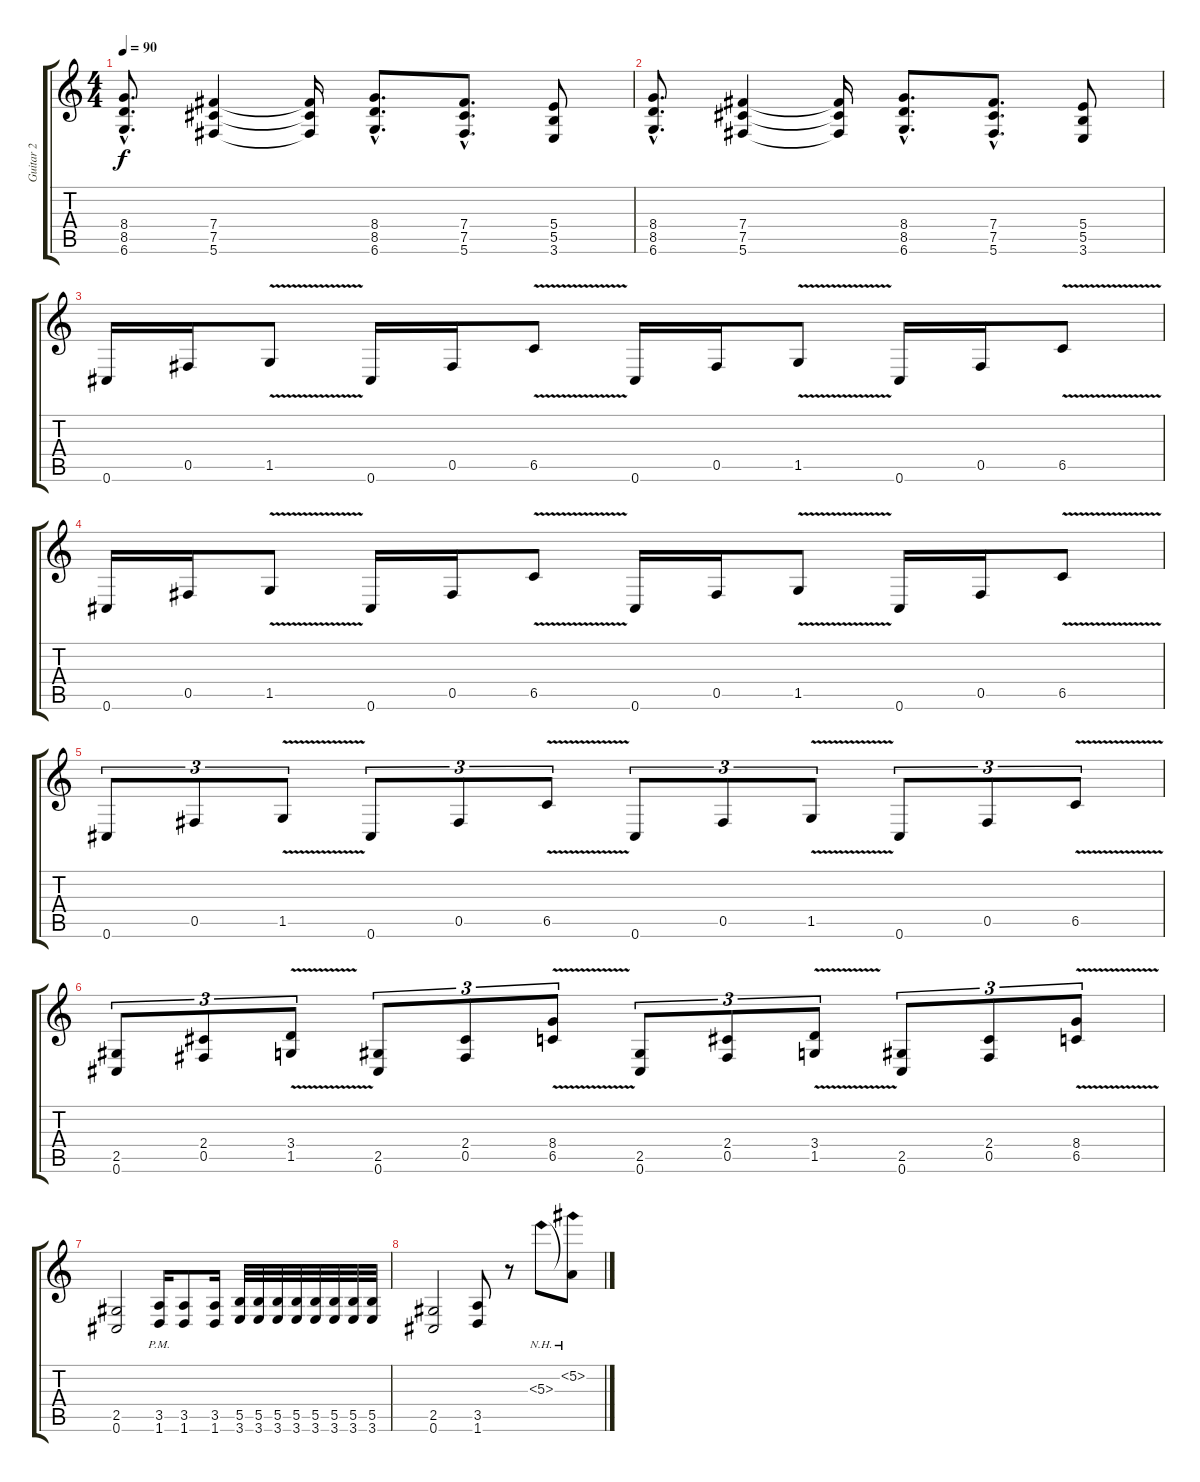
\track ("Guitar 2" "Guitar 2") {instrument distortionguitar}
\staff {score tabs}
\tuning (Db4 Ab3 E3 B2 Gb2 Db2) {hide}
\ts (4 4)
\tempo 90
\clef g2
\ks c
(8.4{hac} 8.5{hac} 6.6{hac}).8{d dy f} (7.4 7.5 5.6).4 (7.4{t} 7.5{t} 5.6{t}).16 (8.4{hac} 8.5{hac} 6.6{hac}).8{d} (7.4{hac} 7.5{hac} 5.6{hac}).8{d} (5.4 5.5 3.6).8 |
(8.4{hac} 8.5{hac} 6.6{hac}).8{d} (7.4 7.5 5.6).4 (7.4{t} 7.5{t} 5.6{t}).16 (8.4{hac} 8.5{hac} 6.6{hac}).8{d} (7.4{hac} 7.5{hac} 5.6{hac}).8{d} (5.4 5.5 3.6).8 |
0.6.16 0.5.16 1.5{v}.8 0.6.16 0.5.16 6.5{v}.8 0.6.16 0.5.16 1.5{v}.8 0.6.16 0.5.16 6.5{v}.8 |
0.6.16 0.5.16 1.5{v}.8 0.6.16 0.5.16 6.5{v}.8 0.6.16 0.5.16 1.5{v}.8 0.6.16 0.5.16 6.5{v}.8 |
0.6.8{tu (3 2)} 0.5.8{tu (3 2)} 1.5{v}.8{tu (3 2)} 0.6.8{tu (3 2)} 0.5.8{tu (3 2)} 6.5{v}.8{tu (3 2)} 0.6.8{tu (3 2)} 0.5.8{tu (3 2)} 1.5{v}.8{tu (3 2)} 0.6.8{tu (3 2)} 0.5.8{tu (3 2)} 6.5{v}.8{tu (3 2)} |
(2.5 0.6).8{tu (3 2)} (2.4 0.5).8{tu (3 2)} (3.4 1.5{v}).8{tu (3 2)} (2.5 0.6).8{tu (3 2)} (2.4 0.5).8{tu (3 2)} (8.4 6.5{v}).8{tu (3 2)} (2.5 0.6).8{tu (3 2)} (2.4 0.5).8{tu (3 2)} (3.4 1.5{v}).8{tu (3 2)} (2.5 0.6).8{tu (3 2)} (2.4 0.5).8{tu (3 2)} (8.4 6.5{v}).8{tu (3 2)} |
(2.5 0.6).2 (3.5{pm} 1.6{pm}).16 (3.5 1.6).8 (3.5 1.6).16 (5.5 3.6).32 (5.5 3.6).32 (5.5 3.6).32 (5.5 3.6).32 (5.5 3.6).32 (5.5 3.6).32 (5.5 3.6).32 (5.5 3.6).32 |
(2.5 0.6).2 (3.5 1.6).8 r.8 5.3{nh}.8 (5.2{nh} 5.3{t}).8
